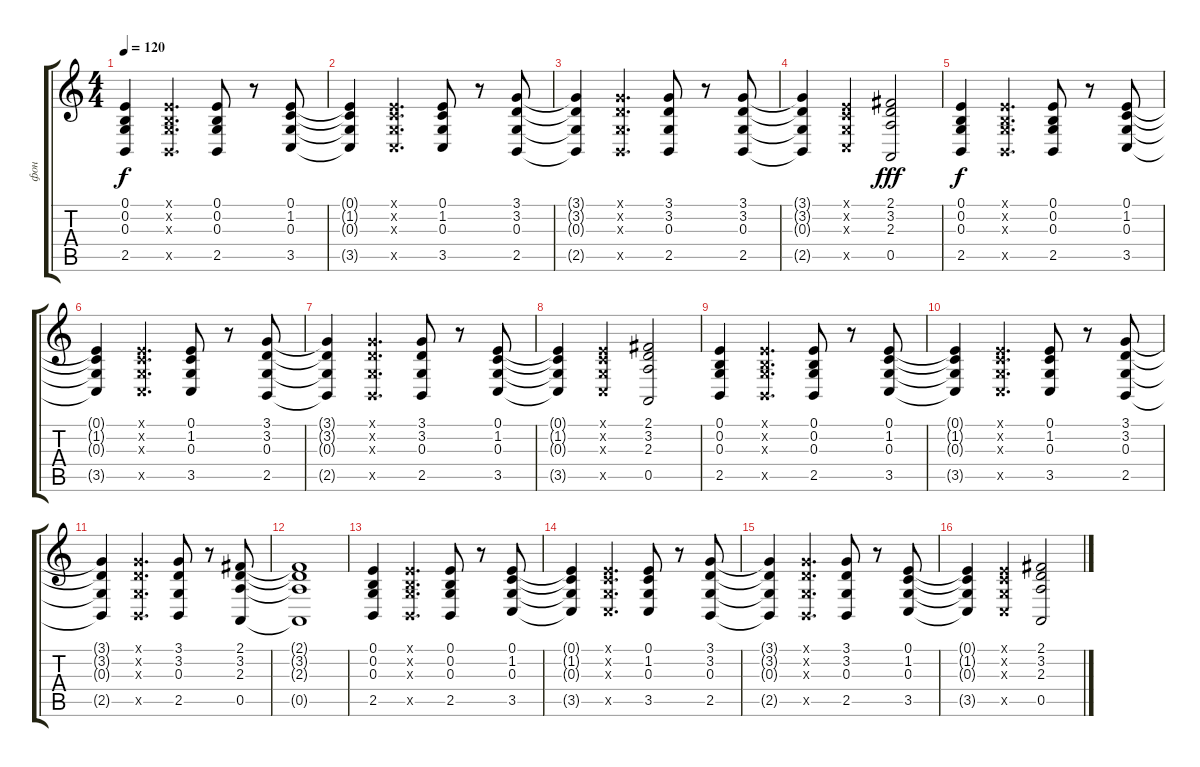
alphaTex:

\track ("фон" "фон") {instrument stringensemble1}
\staff {score tabs}
\tuning (E4 B3 G3 D3 A2 E2) {hide}
\ts (4 4)
\tempo 120
\clef g2
\ks c
(0.1 0.2 0.3 2.5).4{dy f} (0.1{x} 0.2{x} 0.3{x} 2.5{x}).4{d} (0.1 0.2 0.3 2.5).8 r.8 (0.1 1.2 0.3 3.5).8 |
(0.1{t} 1.2{t} 0.3{t} 3.5{t}).4 (0.1{x} 1.2{x} 0.3{x} 3.5{x}).4{d} (0.1 1.2 0.3 3.5).8 r.8 (3.1 3.2 0.3 2.5).8 |
(3.1{t} 3.2{t} 0.3{t} 2.5{t}).4 (3.1{x} 3.2{x} 0.3{x} 2.5{x}).4{d} (3.1 3.2 0.3 2.5).8 r.8 (3.1 3.2 0.3 2.5).8 |
(3.1{t} 3.2{t} 0.3{t} 2.5{t}).4 (0.1{x} 1.2{x} 0.3{x} 3.5{x}).4 (2.1 3.2 2.3 0.5).2{dy fff} |
(0.1 0.2 0.3 2.5).4{dy f} (0.1{x} 0.2{x} 0.3{x} 2.5{x}).4{d} (0.1 0.2 0.3 2.5).8 r.8 (0.1 1.2 0.3 3.5).8 |
(0.1{t} 1.2{t} 0.3{t} 3.5{t}).4 (0.1{x} 1.2{x} 0.3{x} 3.5{x}).4{d} (0.1 1.2 0.3 3.5).8 r.8 (3.1 3.2 0.3 2.5).8 |
(3.1{t} 3.2{t} 0.3{t} 2.5{t}).4 (3.1{x} 3.2{x} 0.3{x} 2.5{x}).4{d} (3.1 3.2 0.3 2.5).8 r.8 (0.1 1.2 0.3 3.5).8 |
(0.1{t} 1.2{t} 0.3{t} 3.5{t}).4 (0.1{x} 1.2{x} 0.3{x} 3.5{x}).4 (2.1 3.2 2.3 0.5).2 |
(0.1 0.2 0.3 2.5).4 (0.1{x} 0.2{x} 0.3{x} 2.5{x}).4{d} (0.1 0.2 0.3 2.5).8 r.8 (0.1 1.2 0.3 3.5).8 |
(0.1{t} 1.2{t} 0.3{t} 3.5{t}).4 (0.1{x} 1.2{x} 0.3{x} 3.5{x}).4{d} (0.1 1.2 0.3 3.5).8 r.8 (3.1 3.2 0.3 2.5).8 |
(3.1{t} 3.2{t} 0.3{t} 2.5{t}).4 (3.1{x} 3.2{x} 0.3{x} 2.5{x}).4{d} (3.1 3.2 0.3 2.5).8 r.8 (2.1 3.2 2.3 0.5).8 |
(2.1{t} 3.2{t} 2.3{t} 0.5{t}).1 |
(0.1 0.2 0.3 2.5).4 (0.1{x} 0.2{x} 0.3{x} 2.5{x}).4{d} (0.1 0.2 0.3 2.5).8 r.8 (0.1 1.2 0.3 3.5).8 |
(0.1{t} 1.2{t} 0.3{t} 3.5{t}).4 (0.1{x} 1.2{x} 0.3{x} 3.5{x}).4{d} (0.1 1.2 0.3 3.5).8 r.8 (3.1 3.2 0.3 2.5).8 |
(3.1{t} 3.2{t} 0.3{t} 2.5{t}).4 (3.1{x} 3.2{x} 0.3{x} 2.5{x}).4{d} (3.1 3.2 0.3 2.5).8 r.8 (0.1 1.2 0.3 3.5).8 |
(0.1{t} 1.2{t} 0.3{t} 3.5{t}).4 (0.1{x} 1.2{x} 0.3{x} 3.5{x}).4 (2.1 3.2 2.3 0.5).2
